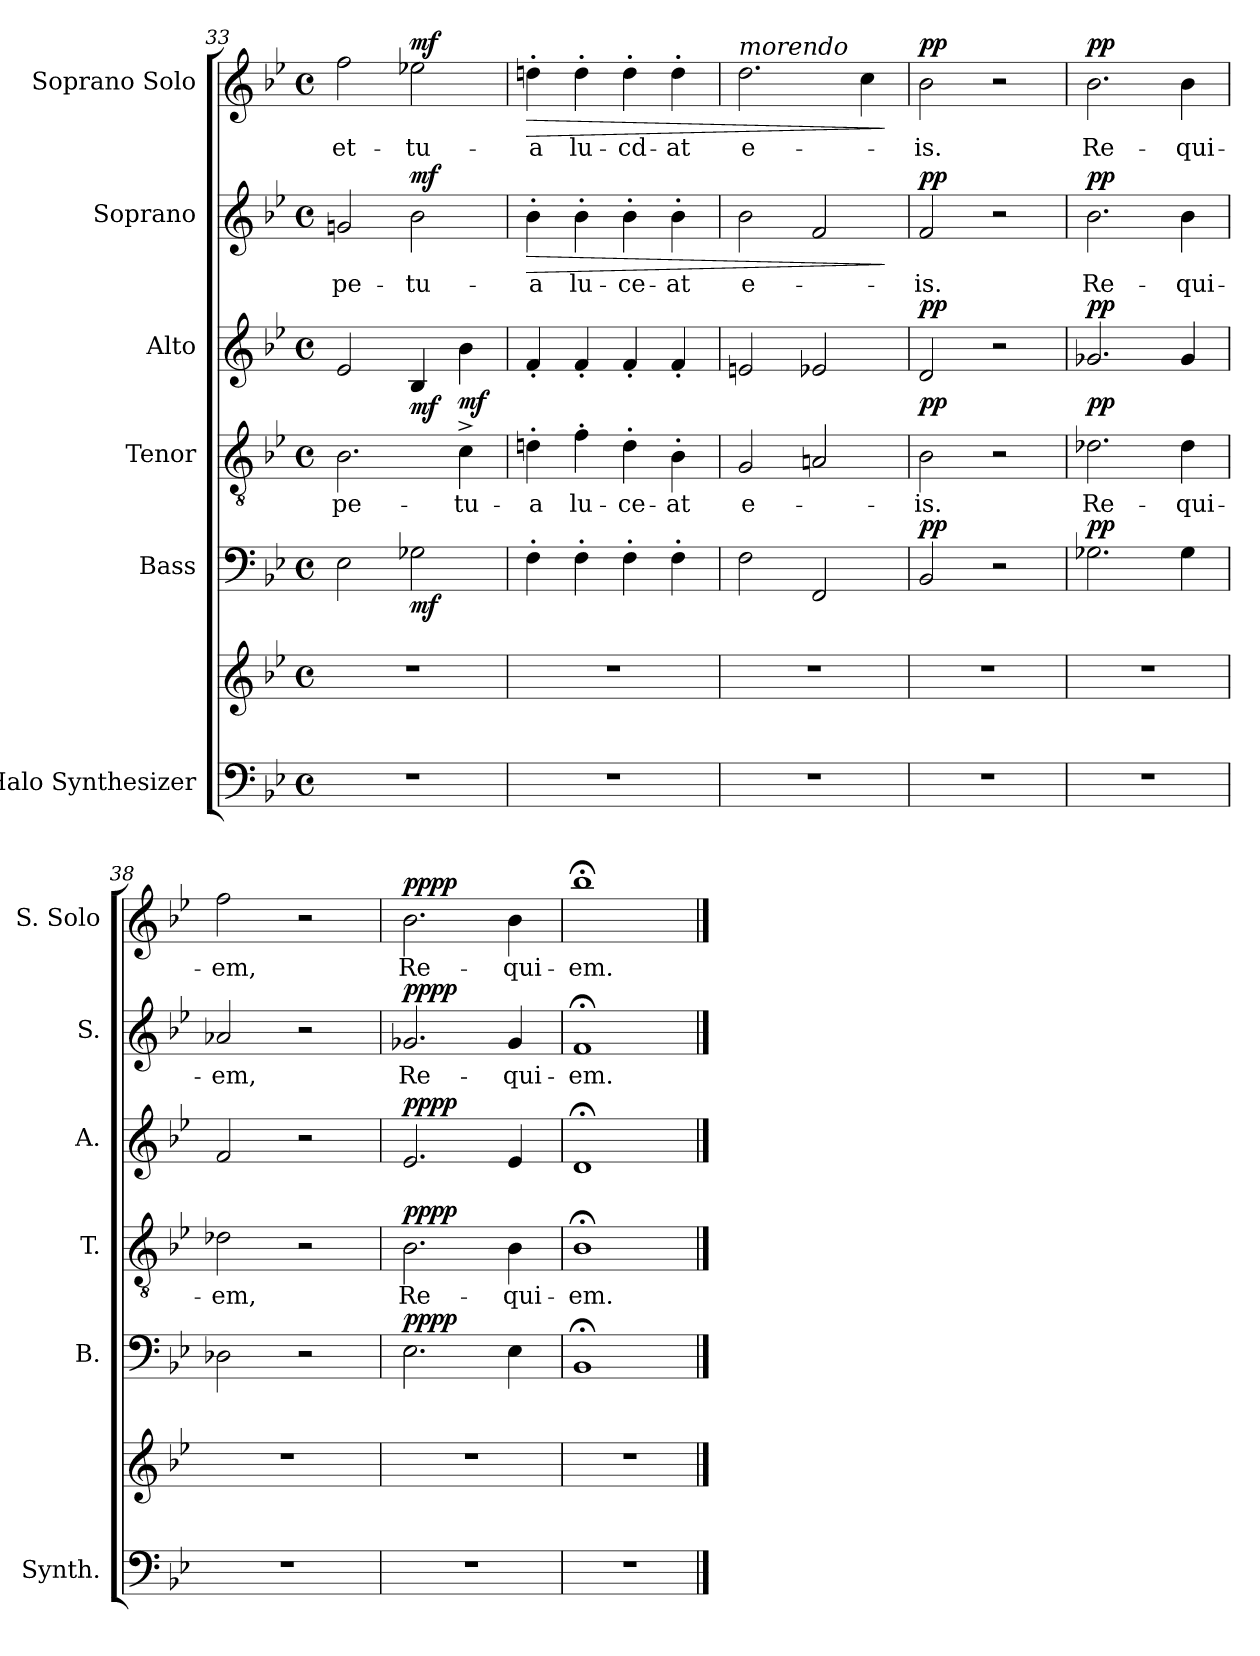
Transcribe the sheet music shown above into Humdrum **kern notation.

**kern	**kern	**kern	**dynam	**kern	**text	**dynam	**kern	**dynam	**kern	**text	**dynam	**kern	**text	**dynam
*part6	*part6	*part5	*part5	*part4	*part4	*part4	*part3	*part3	*part2	*part2	*part2	*part1	*part1	*part1
*staff7	*staff6	*staff5	*staff5	*staff4	*staff4	*staff4	*staff3	*staff3	*staff2	*staff2	*staff2	*staff1	*staff1	*staff1
*I"Halo Synthesizer	*	*I"Bass	*	*I"Tenor	*	*	*I"Alto	*	*I"Soprano	*	*	*I"Soprano Solo	*	*
*I'Synth.	*	*I'B.	*	*I'T.	*	*	*I'A.	*	*I'S.	*	*	*I'S. Solo	*	*
*clefF4	*clefG2	*clefF4	*	*clefGv2	*	*	*clefG2	*	*clefG2	*	*	*clefG2	*	*
*k[b-e-]	*k[b-e-]	*k[b-e-]	*	*k[b-e-]	*	*	*k[b-e-]	*	*k[b-e-]	*	*	*k[b-e-]	*	*
*M4/4	*M4/4	*M4/4	*	*M4/4	*	*	*M4/4	*	*M4/4	*	*	*M4/4	*	*
*met(c)	*met(c)	*met(c)	*	*met(c)	*	*	*met(c)	*	*met(c)	*	*	*met(c)	*	*
=33	=33	=33	=33	=33	=33	=33	=33	=33	=33	=33	=33	=33	=33	=33
1r	1r	2E-\	.	2.B-\	-pe-	.	2e-/	.	2gn/	-pe-	.	2ff\	-et-	.
!	!	!	!LO:DY:b	!	!	!	!	!LO:DY:b	!	!	!LO:DY:b	!	!	!LO:DY:b
.	.	2G-X\	mf	.	.	.	4B-/	mf	2b-\	-tu-	mf	2ee-X\	-tu-	mf
!	!	!	!	!	!	!LO:DY:b	!	!	!	!	!	!	!	!
.	.	.	.	4c^\	-tu-	mf	4b-\	.	.	.	.	.	.	.
=34	=34	=34	=34	=34	=34	=34	=34	=34	=34	=34	=34	=34	=34	=34
*	*	*	*	*	*	*	*	*	*	*	*	*MM70	*	*
!	!	!	!	!	!	!	!	!	!	!	!LO:HP:b	!	!	!LO:HP:b
1r	1r	4F'\	.	4dn'\	-a	.	4f'/	.	4b-'\	-a	>	4ddn'\	-a	>
.	.	4F'\	.	4f'\	lu-	.	4f'/	.	4b-'\	lu-	.	4dd'\	lu-	.
.	.	4F'\	.	4d'\	-ce-	.	4f'/	.	4b-'\	-ce-	.	4dd'\	-cd-	.
.	.	4F'\	.	4B-'\	-at	.	4f'/	.	4b-'\	-at	.	4dd'\	-at	.
!!LO:LB:g=z
=35	=35	=35	=35	=35	=35	=35	=35	=35	=35	=35	=35	=35	=35	=35
!	!	!	!	!	!	!	!	!	!	!	!	!LO:TX:a:i:t=morendo	!	!
1r	1r	2F\	.	2G/	e-	.	2en/	.	2b-\	e-	.	2.dd\	e-	.
.	.	2FF/	.	2An/	.	.	2e-X/	.	2f/	.	.	.	.	.
.	.	.	.	.	.	.	.	.	.	.	.	4cc\	.	.
.	.	.	.	.	.	.	.	.	.	.	]	.	.	]
=36	=36	=36	=36	=36	=36	=36	=36	=36	=36	=36	=36	=36	=36	=36
*	*	*	*	*	*	*	*	*	*	*	*	*MM40	*	*
!	!	!	!LO:DY:a	!	!	!LO:DY:a	!	!LO:DY:a	!	!	!LO:DY:a	!	!	!LO:DY:a
1r	1r	2BB-/	pp	2B-\	-is.	pp	2d/	pp	2f/	-is.	pp	2b-\	-is.	pp
*	*	*	*	*	*	*	*	*	*	*	*	*MM70	*	*
.	.	2r	.	2r	.	.	2r	.	2r	.	.	2r	.	.
=37	=37	=37	=37	=37	=37	=37	=37	=37	=37	=37	=37	=37	=37	=37
*	*	*	*	*	*	*	*	*	*	*	*	*MM60	*	*
!	!	!	!LO:DY:a	!	!	!LO:DY:a	!	!LO:DY:a	!	!	!LO:DY:a	!	!	!LO:DY:a
1r	1r	2.G-X\	pp	2.d-X\	Re-	pp	2.g-X/	pp	2.b-\	Re-	pp	2.b-\	Re-	pp
.	.	4G-\	.	4d-\	-qui-	.	4g-/	.	4b-\	-qui-	.	4b-\	-qui-	.
=38	=38	=38	=38	=38	=38	=38	=38	=38	=38	=38	=38	=38	=38	=38
1r	1r	2D-X\	.	2d-X\	-em,	.	2f/	.	2a-X/	-em,	.	2ff\	-em,	.
.	.	2r	.	2r	.	.	2r	.	2r	.	.	2r	.	.
=39	=39	=39	=39	=39	=39	=39	=39	=39	=39	=39	=39	=39	=39	=39
*	*	*	*	*	*	*	*	*	*	*	*	*MM50	*	*
!	!	!	!LO:DY:a	!	!	!LO:DY:a	!	!LO:DY:a	!	!	!LO:DY:a	!	!	!LO:DY:a
1r	1r	2.E-\	pppp	2.B-\	Re-	pppp	2.e-/	pppp	2.g-X/	Re-	pppp	2.b-\	Re-	pppp
.	.	4E-\	.	4B-\	-qui-	.	4e-/	.	4g-/	-qui-	.	4b-\	-qui-	.
=40	=40	=40	=40	=40	=40	=40	=40	=40	=40	=40	=40	=40	=40	=40
*	*	*	*	*	*	*	*	*	*	*	*	*MM40	*	*
1r	1r	1BB-;<	.	1B-;<	-em.	.	1d;<	.	1f;<	-em.	.	1bb-;<	-em.	.
==	==	==	==	==	==	==	==	==	==	==	==	==	==	==
*-	*-	*-	*-	*-	*-	*-	*-	*-	*-	*-	*-	*-	*-	*-
